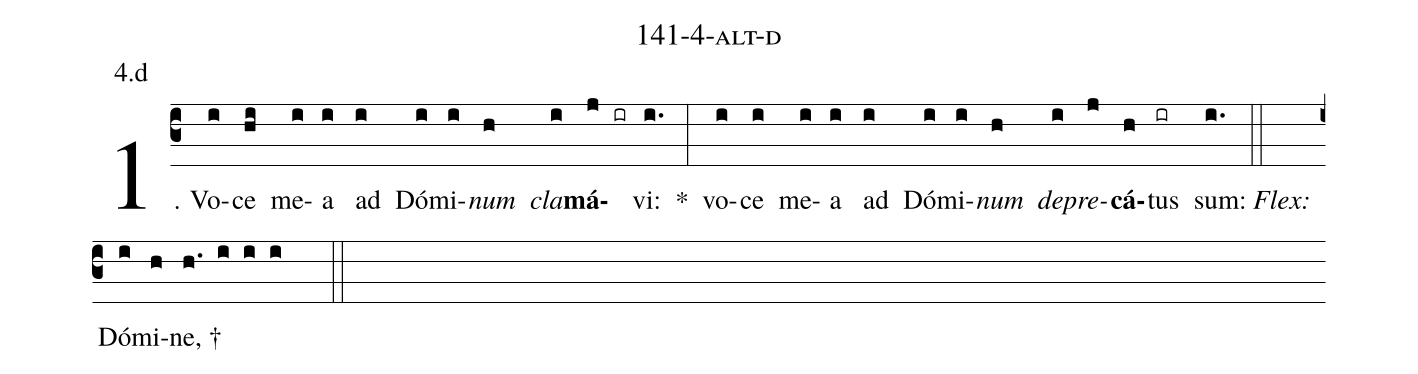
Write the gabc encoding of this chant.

name: 141-4-alt-d;
annotation: 4.d;
%%
(c3)1. Vo(i)ce(hi) me(i)a(i) ad(i) Dó(i)mi(i)<i>num</i>(h) <i>cla</i>(i)<b>má</b>(j ir)vi:(i.) *(:) vo(i)ce(i) me(i)a(i) ad(i) Dó(i)mi(i)<i>num</i>(h) <i>de</i>(i)<i>pre</i>(j)<b>cá</b>(h)tus(ir) sum:(i.) (::)
<i>Flex:</i>()  Dó(i)mi(h)ne, †(h. i i i  ::)
